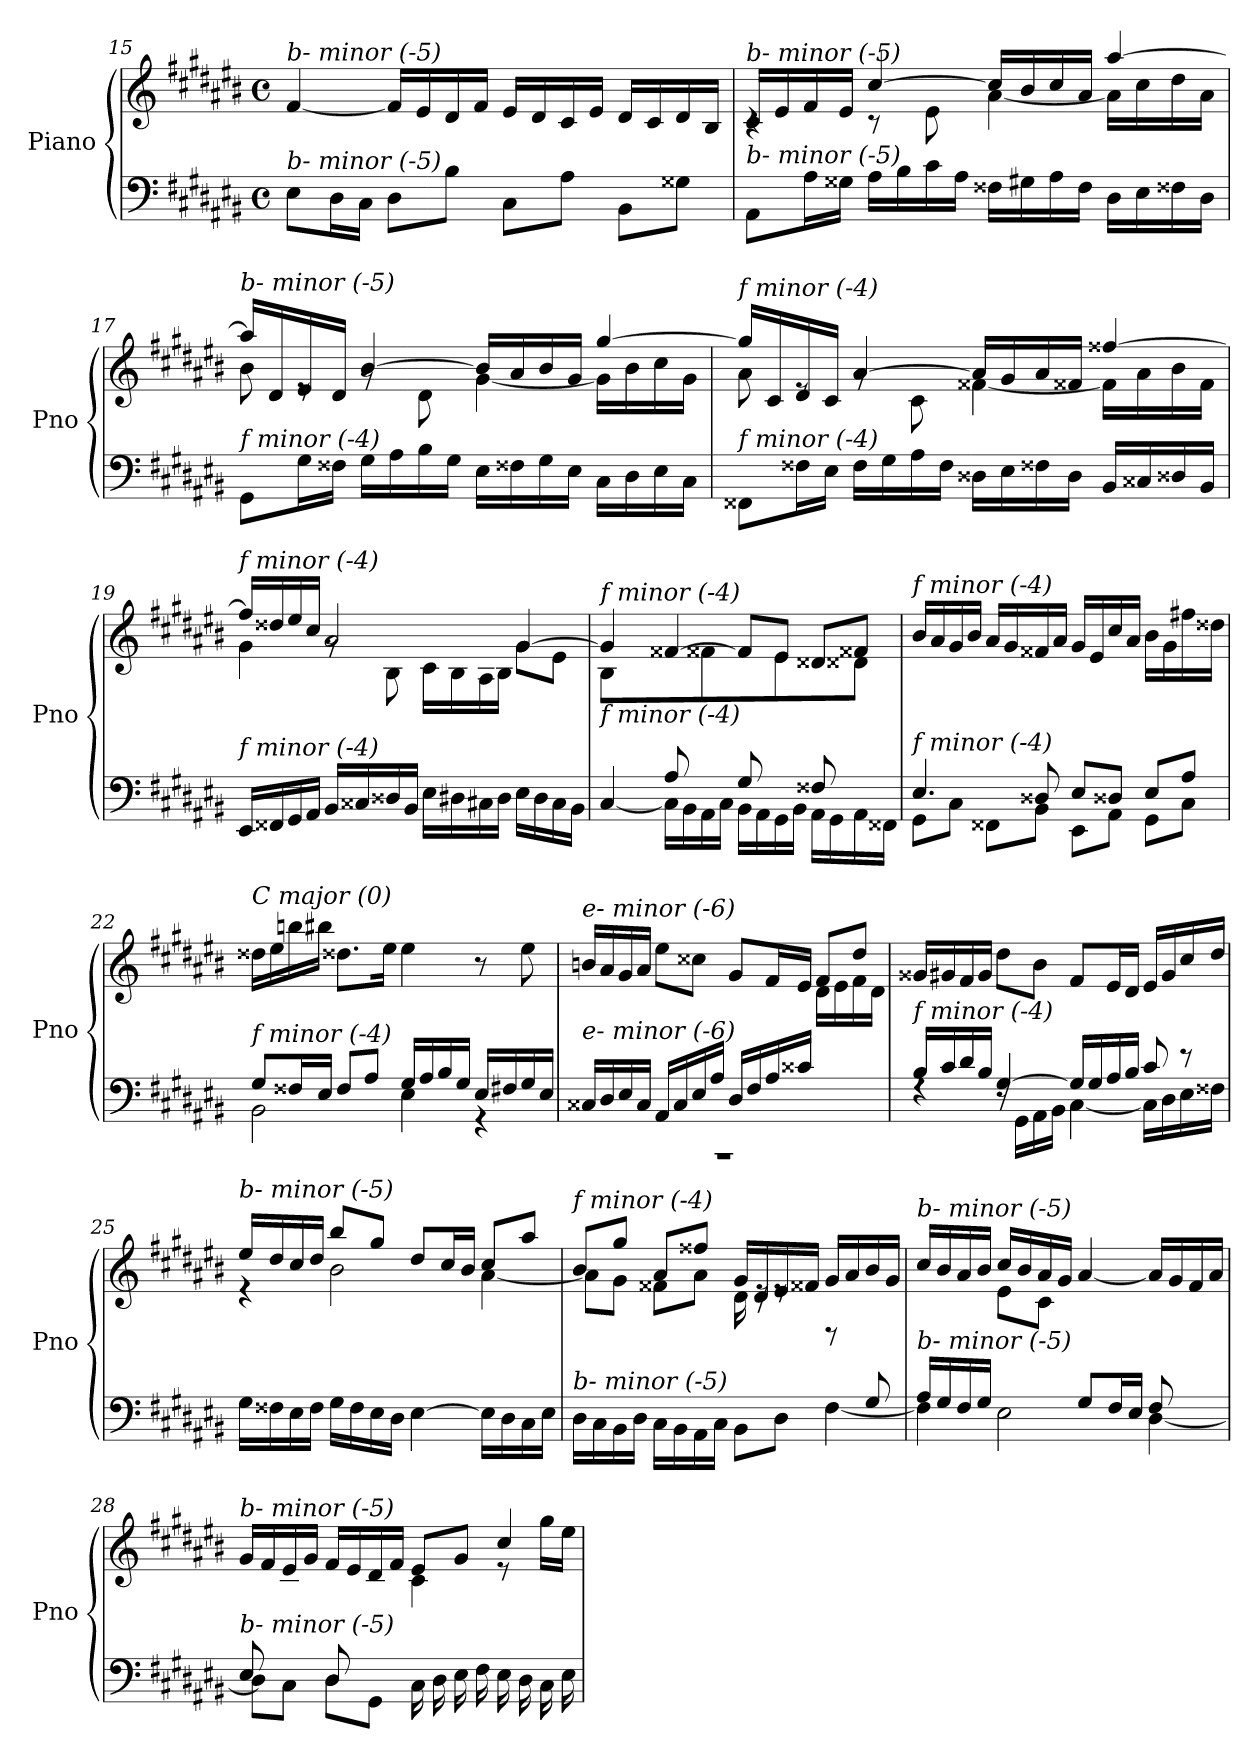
**kern	**kern
*part1	*part1
*staff2	*staff1
*I"Piano	*
*I'Pno	*
*clefF4	*clefG2
*k[f#c#g#d#a#e#b#]	*k[f#c#g#d#a#e#b#]
*M4/4	*M4/4
*met(c)	*met(c)
=15	=15
!	!LO:TX:i:t=b- minor (-5)
!LO:TX:i:t=b- minor (-5)	!
8E#\L	[4f#/
16D#\L	.
16C#\JJ	.
8D#\L	16f#/LL]
.	16e#/
8B#\J	16d#/
.	16f#/JJ
8C#\L	16e#/LL
.	16d#/
8A#\J	16c#/
.	16e#/JJ
8BB#\L	16d#/LL
.	16c#/
8G##X\J	16d#/
.	16B#/JJ
!!LO:PB:g=z
=16	=16
*	*^
!	!LO:TX:i:t=b- minor (-5)	!
!LO:TX:i:t=b- minor (-5)	!	!
8AA#\L	16c#/LL	4rc
.	16e#/	.
16A#\L	16f#/	.
16G##X\JJ	16e#/JJ	.
16A#\LL	[4cc#/	8r
16B#\	.	.
16c#\	.	8e#\
16A#\JJ	.	.
16F##X\LL	16cc#/LL]	[4a#\
16G#X\	16b#/	.
16A#\	16cc#/	.
16F##\JJ	16a#/JJ	.
16D#\LL	[4aa#/	16a#\LL]
16E#\	.	16cc#\
16F##X\	.	16dd#\
16D#\JJ	.	16a#\JJ
=17	=17	=17
!	!LO:TX:i:t=b- minor (-5)	!
!LO:TX:i:t=f minor (-4)	!	!
8GG#\L	16aa#/LL]	8b#\
.	16d#/	.
16G#\L	16e#/	8re
16F##X\JJ	16d#/JJ	.
16G#\LL	[4b#/	8rg
16A#\	.	.
16B#\	.	8d#\
16G#\JJ	.	.
16E#\LL	16b#/LL]	[4g#\
16F##X\	16a#/	.
16G#\	16b#/	.
16E#\JJ	16g#/JJ	.
16C#\LL	[4gg#/	16g#\LL]
16D#\	.	16b#\
16E#\	.	16cc#\
16C#\JJ	.	16g#\JJ
!!LO:LB:g=z	!!
=18	=18	=18
!	!LO:TX:i:t=f minor (-4)	!
!LO:TX:i:t=f minor (-4)	!	!
8FF##X\L	16gg#/LL]	8a#\
.	16c#/	.
16F##X\L	16d#/	8re
16E#\JJ	16c#/JJ	.
16F##\LL	[4a#/	8rg
16G#\	.	.
16A#\	.	8c#\
16F##\JJ	.	.
16D##X\LL	16a#/LL]	[4f##X\
16E#\	16g#/	.
16F##X\	16a#/	.
16D##\JJ	16f##X/JJ	.
16BB#/LL	[4ff##X/	16f##\LL]
16C##X/	.	16a#\
16D##X/	.	16b#\
16BB#/JJ	.	16f##\JJ
=19	=19	=19
!	!LO:TX:i:t=f minor (-4)	!
!LO:TX:i:t=f minor (-4)	!	!
16EE#/LL	16ff##/LL]	4g#\
16FF##X/	16dd##X/	.
16GG#/	16ee#/	.
16AA#/JJ	16cc#/JJ	.
16BB#/LL	2a#/	8rg
16C##X/	.	.
16D##X/	.	8B#\
16BB#/JJ	.	.
16E#\LL	.	16c#\LL
16D#X\	.	16B#\
16C#X\	.	16A#\
16D#\JJ	.	16B#\JJ
16E#\LL	[4g#/	8g#\L
16D#\	.	.
16C#\	.	8e#\J
16BB#\JJ	.	.
!!LO:LB:g=z	!!
=20	=20	=20
*^	*	*
!	!	!LO:TX:i:t=f minor (-4)	!
!LO:TX:i:t=f minor (-4)	!	!	!
8ryy	[4C#/	4g#/]	8B#\L
16A#/L	.	.	4ryy
16G#/JJ	.	.	.
8A#/L	16C#\LL]	[4f##X/	.
.	16BB#\	.	.
8ryy	16AA#\	.	8f##X\J
.	16C#\JJ	.	.
8G#/L	16BB#\LL	8f##/L]	8ryy
.	16AA#\	.	.
8ryy	16GG#\	8e#/J	8e#\J
.	16BB#\JJ	.	.
8F##X/L	16AA#\LL	8d##X/L	8ryy
.	16GG#\	.	.
8ryy	16AA#\	8f##X/J	8d##X\J
.	16FF##X\JJ	.	.
*	*	*v	*v
=21	=21	=21
!	!	!LO:TX:i:t=f minor (-4)
!LO:TX:i:t=f minor (-4)	!	!
4.E#/	8GG#\L	16b#/LL
.	.	16a#/
.	8C#\J	16g#/
.	.	16b#/JJ
.	8FF##X\L	16a#/LL
.	.	16g#/
8D##X/	8BB#\J	16f##X/
.	.	16a#/JJ
8E#/L	8EE#\L	16g#/LL
.	.	16e#/
8D##X/J	8AA#\J	16cc#/
.	.	16a#/JJ
8E#/L	8GG#\L	16b#\LL
.	.	16g#\
8A#/J	8C#\J	16ff#X\
.	.	16dd##X\JJ
=22	=22	=22
!	!	!LO:TX:i:t=C major (0)
!LO:TX:i:t=f minor (-4)	!	!
8G#/L	2BB#\	16dd##X\LL
.	.	16ee#\
16F##X/L	.	16bbni\
16E#/JJ	.	16bb#\JJ
8F##/L	.	8.dd##X\L
8A#/J	.	.
.	.	16ee#\Jk
16G#/LL	4E#\	4ee#\
16A#/	.	.
16B#/	.	.
16G#/JJ	.	.
16E#/LL	4r	8r
16F#X/	.	.
16G#/	.	8ee#\
16E#/JJ	.	.
!!LO:LB:g=z
=23	=23	=23
*	*	*^
!	!	!LO:TX:i:t=e- minor (-6)	!
!LO:TX:i:t=e- minor (-6)	!	!	!
1rAAA	16C##X/LL	16bn/LL	2.ryy
.	16D#/	16a#/	.
.	16E#/	16g#/	.
.	16C##/JJ	16a#/JJ	.
.	16AA#/LL	8ee#\L	.
.	16C##/	.	.
.	16E#/	8cc##X\J	.
.	16A#/JJ	.	.
.	16D#/LL	8g#/L	.
.	16F#/	.	.
.	16A#/	16f#/L	.
.	16c##X/JJ	16e#/JJ	.
.	4ryy	8f#/L	16d#\LL
.	.	.	16e#\
.	.	8dd#/J	16f#\
.	.	.	16d#\JJ
=24	=24	=24	=24
!	!	!LO:TX:i:t=e- minor (-6)	!
!LO:TX:i:t=f minor (-4)	!	!	!
*	*	*v	*v
16B#/LL	4rF	16g##Xi/LL
16c#/	.	16g#/
16d#/	.	16f#/
16B#/JJ	.	16g#/JJ
[4G#/	16rF	8dd#\L
.	16GG#\LL	.
.	16AA#\	8b#\J
.	16BB#\JJ	.
16G#/LL]	[4C#\	8f#/L
16G#/	.	.
16A#/	.	16e#/L
16B#/JJ	.	16d#/JJ
8c#/	16C#\LL]	16e#/LL
.	16D#\	16g#/
8r	16E#\	16cc#/
.	16F##X\JJ	16dd#/JJ
=25	=25	=25
*	*	*^
!	!	!LO:TX:i:t=b- minor (-5)	!
!LO:TX:i:t=f minor (-4)	!	!	!
*v	*v	*	*
16G#\LL	16ee#/LL	4r
16F##X\	16dd#/	.
16E#\	16cc#/	.
16F##\JJ	16dd#/JJ	.
16G#\LL	8bb#/L	2b#\
16F##\	.	.
16E#\	8gg#/J	.
16D#\JJ	.	.
[4E#\	8dd#/L	.
.	16cc#/L	.
.	16b#/JJ	.
16E#\LL]	8cc#/L	[4a#\
16D#\	.	.
16C#\	8aa#/J	.
16E#\JJ	.	.
!!LO:LB:g=z	!!
=26	=26	=26
*^	*	*
!	!	!LO:TX:i:t=f minor (-4)	!
!LO:TX:i:t=b- minor (-5)	!	!	!
2..ryy	16D#\LL	8b#/L	8a#\L]
.	16C#\	.	.
.	16BB#\	8gg#/J	8g#\J
.	16D#\JJ	.	.
.	16C#\LL	8a#/L	8f##X\L
.	16BB#\	.	.
.	16AA#\	8ff##X/J	8a#\J
.	16C#\JJ	.	.
.	8BB#\L	16g#/LL	16d#\
.	.	16d#/	16re
.	8D#\J	16e#/	8re
.	.	16f##X/JJ	.
.	[4F#\	16g#/LL	8rD
.	.	16a#/	.
8G#/	.	16b#/	8ryy
.	.	16g#/JJ	.
=27	=27	=27	=27
*	*	*	*^
!	!	!LO:TX:i:t=b- minor (-5)	!	!
!LO:TX:i:t=b- minor (-5)	!	!	!	!
4F#\]	16A#/LL	16cc#/LL	2..ryy	4ryy
.	16G#/	16b#/	.	.
.	16F#/	16a#/	.	.
.	16G#/JJ	16b#/JJ	.	.
2E#\	4ryy	16cc#/LL	.	8e#\L
.	.	16b#/	.	.
.	.	16a#/	.	8c#\J
.	.	16g#/JJ	.	.
.	8G#/L	[4a#/	.	2ryy
.	16F#/L	.	.	.
.	16E#/JJ	.	.	.
8F#/L	[4D#\	16a#/LL]	.	.
.	.	16g#/	.	.
8ryy	.	16f#/	8d#\J	.
.	.	16a#/JJ	.	.
=28	=28	=28	=28	=28
*	*^	*	*	*^
!	!	!	!LO:TX:i:t=b- minor (-5)	!	!	!
!LO:TX:i:t=b- minor (-5)	!	!	!	!	!	!
2ryy	8E#/L	8D#\L]	16g#/LL	2ryy	8ryy	2ryy
.	.	.	16f#/	.	.	.
.	8ryy	8C#\J	16e#/	.	8c#\J	.
.	.	.	16g#/JJ	.	.	.
.	8D#/L	8D#\L	16f#/LL	.	8ryy	.
.	.	.	16e#/	.	.	.
.	8ryy	8GG#\J	16d#/	.	8B#\J	.
.	.	.	16f#/JJ	.	.	.
2ryy	16C#\LL	2ryy	8e#/L	4c#\	2ryy	2ryy
.	16D#\	.	.	.	.	.
.	16E#\	.	8g#/J	.	.	.
.	16F#\JJ	.	.	.	.	.
.	16E#\LL	.	4cc#/	8r	.	.
.	16D#\	.	.	.	.	.
.	16C#\	.	.	16gg#\LL	.	.
.	16E#\JJ	.	.	16ee#\JJ	.	.
*v	*v	*v	*	*	*	*
*	*v	*v	*v	*v
=	=
*-	*-
